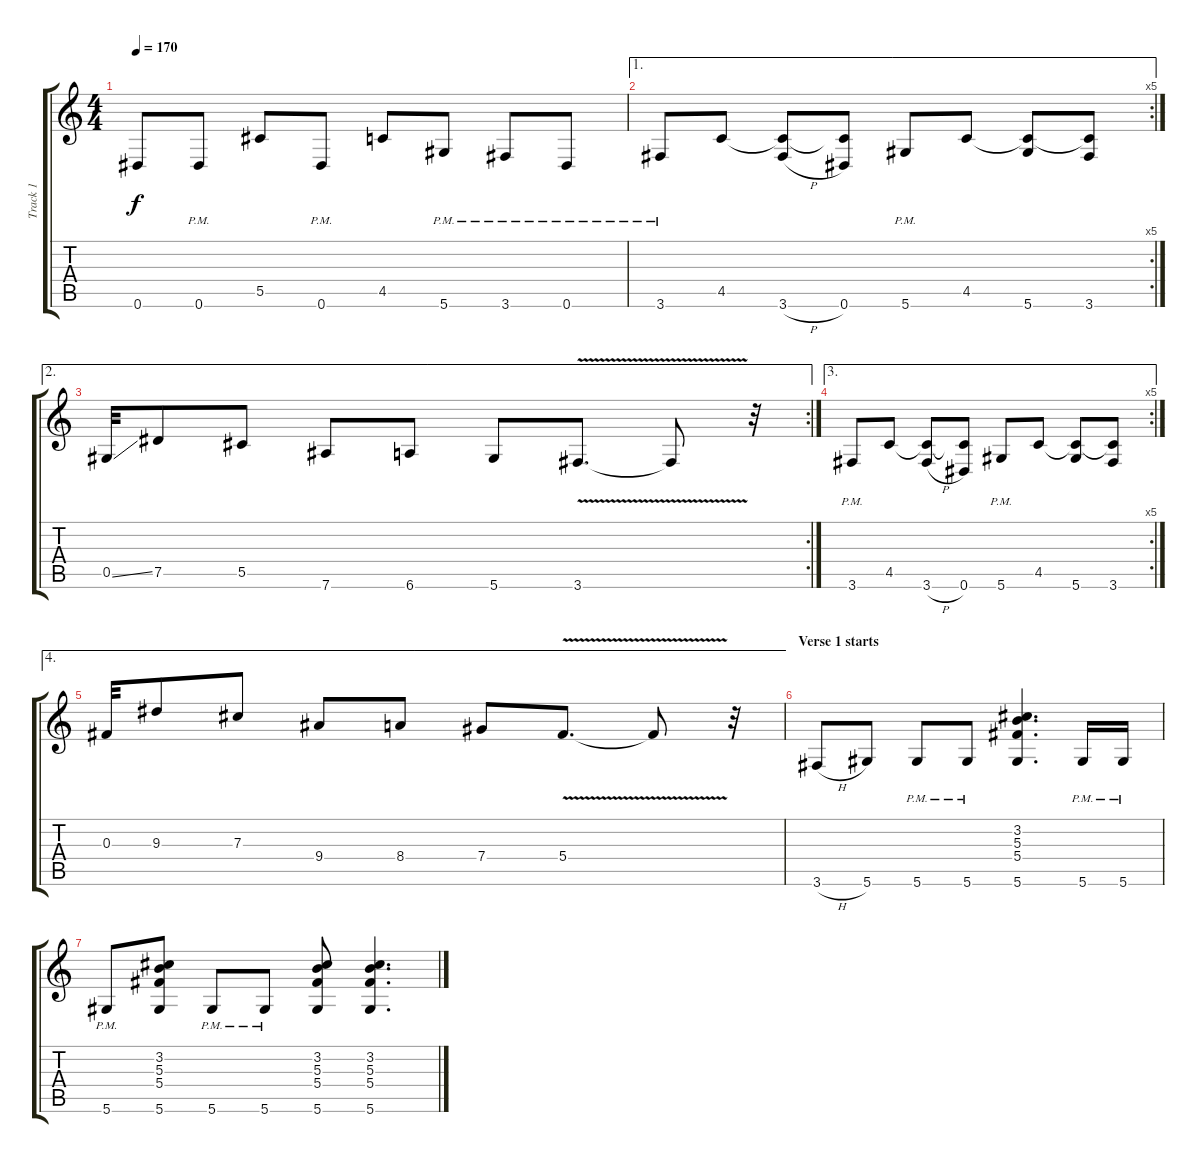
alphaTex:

\track ("Track 1" "Track 1") {instrument distortionguitar}
\staff {score tabs}
\tuning (Eb4 Bb3 Gb3 Db3 Ab2 Eb2) {hide}
\ts (4 4)
\tempo 170
\clef g2
\ks c
0.6{t}.8{dy f} 0.6{pm}.8 5.5.8 0.6{pm}.8 4.5.8 5.6{pm}.8 3.6{pm}.8 0.6{pm}.8 |
\ae 1
\rc 5
3.6{pm}.8 4.5.8 (4.5{t} 3.6{h}).8 (4.5{t} 0.6).8 5.6{pm}.8 4.5.8 (4.5{t} 5.6).8 (4.5{t} 3.6).8 |
\ae 2
\rc 2
0.5{ss}.32 7.5.8 5.5.8 7.6.8 6.6.8 5.6.8 3.6{v}.8{d} 3.6{t}.8 r.32 |
\ae 3
\rc 5
3.6{pm}.8 4.5.8 (4.5{t} 3.6{h}).8 (4.5{t} 0.6).8 5.6{pm}.8 4.5.8 (4.5{t} 5.6).8 (4.5{t} 3.6).8 |
\ae 4
0.3.32 9.3.8 7.3.8 9.4.8 8.4.8 7.4.8 5.4{v}.8{d} 5.4{t}.8 r.32 |
\section ("" "Verse 1 starts")
3.6{h}.8 5.6.8 5.6{pm}.8 5.6{pm}.8 (3.2 5.3 5.4 5.6).4{d} 5.6{pm}.16 5.6{pm}.16 |
5.6{pm}.8 (3.2 5.3 5.4 5.6).8 5.6{pm}.8 5.6{pm}.8 (3.2 5.3 5.4 5.6).8 (3.2 5.3 5.4 5.6).4{d}
